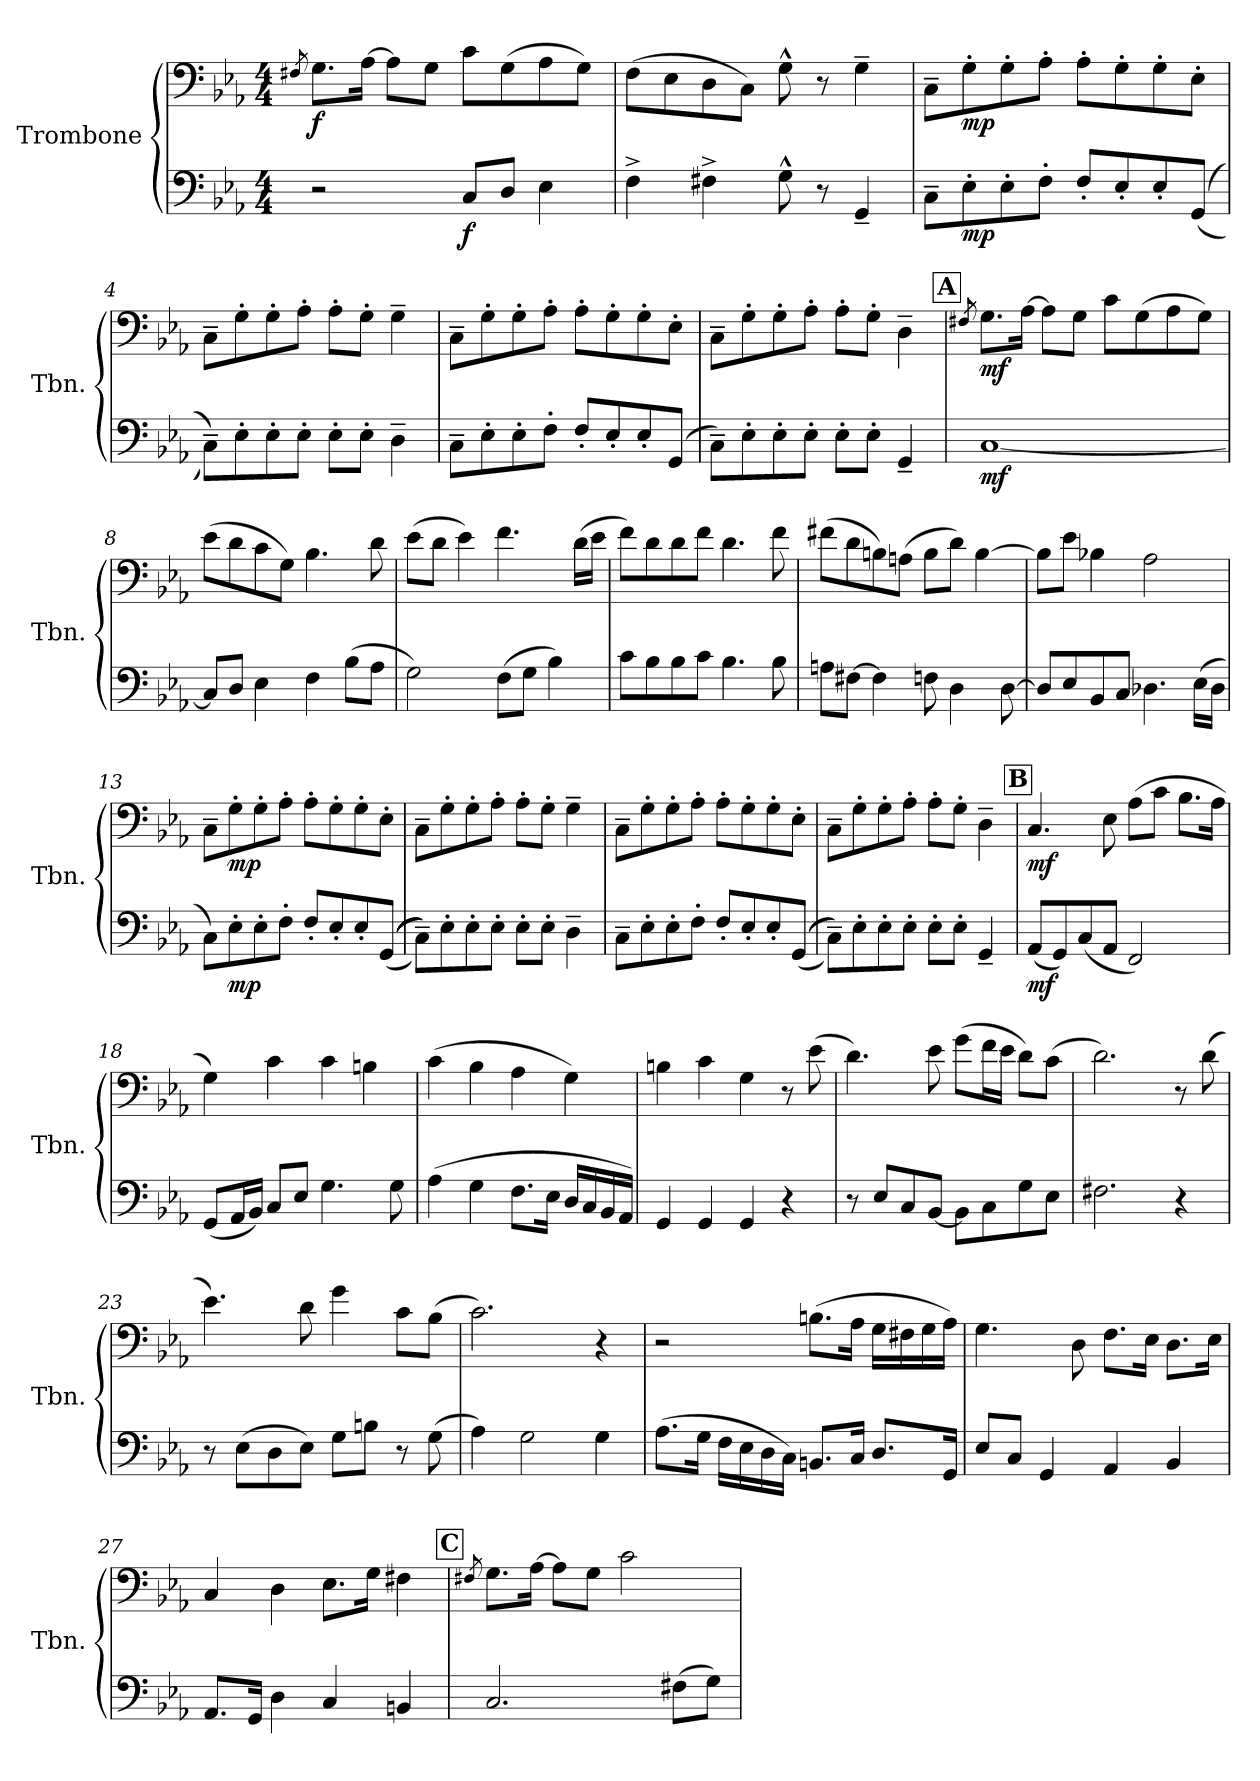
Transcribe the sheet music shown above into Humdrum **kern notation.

**kern	**dynam	**kern	**dynam
*part2	*part2	*part1	*part1
*staff2	*staff2	*staff1	*staff1
*I"Trombone	*	*I"Trombone	*
*I'Tbn.	*	*I'Tbn.	*
*clefF4	*	*clefF4	*
*k[b-e-a-]	*	*k[b-e-a-]	*
*M4/4	*	*M4/4	*
=1	=1	=1	=1
.	.	8qF#X/	.
!	!	!	!LO:DY:b
2r	.	8.G\L	f
.	.	[16A-\Jk	.
.	.	8A-\L]	.
.	.	8G\J	.
!	!LO:DY:b	!	!
8C/L	f	8c\L	.
8D/J	.	(8G\	.
4E-\	.	8A-\	.
.	.	8G\J)	.
=2	=2	=2	=2
4F^\	.	(8F\L	.
.	.	8E-\	.
4F#X^\	.	8D\	.
.	.	8C\J)	.
8G^^\	.	8G^^\	.
8r	.	8r	.
4GG~/	.	4G~\	.
=3	=3	=3	=3
8C~\L	.	8C~\L	.
!	!LO:DY:b	!	!LO:DY:b
8E-'\	mp	8G'\	mp
8E-'\	.	8G'\	.
8F'\J	.	8A-'\J	.
8F'/L	.	8A-'\L	.
8E-'/	.	8G'\	.
8E-'/	.	8G'\	.
((8GG/J	.	8E-'\J	.
=4	=4	=4	=4
8C~\L))	.	8C~\L	.
8E-'\	.	8G'\	.
8E-'\	.	8G'\	.
8E-'\J	.	8A-'\J	.
8E-'\L	.	8A-'\L	.
8E-'\J	.	8G'\J	.
4D~\	.	4G~\	.
!!LO:LB:g=z
=5	=5	=5	=5
8C~\L	.	8C~\L	.
8E-'\	.	8G'\	.
8E-'\	.	8G'\	.
8F'\J	.	8A-'\J	.
8F'/L	.	8A-'\L	.
8E-'/	.	8G'\	.
8E-'/	.	8G'\	.
(8GG/J	.	8E-'\J	.
=6	=6	=6	=6
8C~\L)	.	8C~\L	.
8E-'\	.	8G'\	.
8E-'\	.	8G'\	.
8E-'\J	.	8A-'\J	.
8E-'\L	.	8A-'\L	.
8E-'\J	.	8G'\J	.
4GG~/	.	4D~\	.
!!LO:REH:place=s1:a:B:fs=14:t=A
=7	=7	=7	=7
.	.	8qF#X/	.
!	!LO:DY:b	!	!LO:DY:b
[1C	mf	8.G\L	mf
.	.	[16A-\Jk	.
.	.	8A-\L]	.
.	.	8G\J	.
.	.	8c\L	.
.	.	(8G\	.
.	.	8A-\	.
.	.	8G\J)	.
=8	=8	=8	=8
8C/L]	.	(8e-\L	.
8D/J	.	8d\	.
4E-\	.	8c\	.
.	.	8G\J)	.
4F\	.	4.B-\	.
(8B-\L	.	.	.
8A-\J	.	8d\	.
=9	=9	=9	=9
2G\)	.	(8e-\L	.
.	.	8d\J	.
.	.	4e-\)	.
(8F\L	.	4.f\	.
8G\J	.	.	.
4B-\)	.	.	.
.	.	(16d\LL	.
.	.	16e-\JJ	.
!!LO:LB:g=z
=10	=10	=10	=10
8c\L	.	8f\L)	.
8B-\	.	8d\	.
8B-\	.	8d\	.
8c\J	.	8f\J	.
4.B-\	.	4.d\	.
8B-\	.	8f\	.
=11	=11	=11	=11
8An\L	.	(8f#X\L	.
[8F#X\J	.	8d\	.
4F#\]	.	8Bn\)	.
.	.	(8An\J	.
8Fn\	.	8B\L	.
4D\	.	8d\J)	.
.	.	[4B\	.
[8D\	.	.	.
=12	=12	=12	=12
8D/L]	.	8B\L]	.
8E-/	.	8e-\J	.
8BB-/	.	4B-X\	.
8C/J	.	.	.
4.D-X\	.	2A-\	.
(16E-\LL	.	.	.
16D-\JJ	.	.	.
=13	=13	=13	=13
8C\L)	.	8C~\L	.
!	!LO:DY:b	!	!LO:DY:b
8E-'\	mp	8G'\	mp
8E-'\	.	8G'\	.
8F'\J	.	8A-'\J	.
8F'/L	.	8A-'\L	.
8E-'/	.	8G'\	.
8E-'/	.	8G'\	.
(((((8GG/J	.	8E-'\J	.
!!LO:LB:g=z
=14	=14	=14	=14
8C~\L)))))	.	8C~\L	.
8E-'\	.	8G'\	.
8E-'\	.	8G'\	.
8E-'\J	.	8A-'\J	.
8E-'\L	.	8A-'\L	.
8E-'\J	.	8G'\J	.
4D~\	.	4G~\	.
=15	=15	=15	=15
8C~\L	.	8C~\L	.
8E-'\	.	8G'\	.
8E-'\	.	8G'\	.
8F'\J	.	8A-'\J	.
8F'/L	.	8A-'\L	.
8E-'/	.	8G'\	.
8E-'/	.	8G'\	.
(((8GG/J	.	8E-'\J	.
=16	=16	=16	=16
8C~\L)))	.	8C~\L	.
8E-'\	.	8G'\	.
8E-'\	.	8G'\	.
8E-'\J	.	8A-'\J	.
8E-'\L	.	8A-'\L	.
8E-'\J	.	8G'\J	.
4GG~/	.	4D~\	.
!!LO:REH:place=s1:a:B:fs=14:t=B
=17	=17	=17	=17
!	!LO:DY:b	!	!LO:DY:b
(8AA-/L	mf	4.C/	mf
8GG/)	.	.	.
(8C/	.	.	.
8AA-/J	.	8E-\	.
2FF/)	.	(8A-\L	.
.	.	8c\J	.
.	.	8.B-\L	.
.	.	16A-\Jk	.
=18	=18	=18	=18
(8GG/L	.	4G\)	.
16AA-/L	.	.	.
16BB-/JJ)	.	.	.
8C/L	.	4c\	.
8E-/J	.	.	.
4.G\	.	4c\	.
.	.	4Bn\	.
8G\	.	.	.
!!LO:LB:g=z
=19	=19	=19	=19
(4A-\	.	(4c\	.
4G\	.	4B-\	.
8.F\L	.	4A-\	.
16E-\Jk	.	.	.
16D/LL	.	4G\)	.
16C/	.	.	.
16BB-/	.	.	.
16AA-/JJ)	.	.	.
=20	=20	=20	=20
4GG/	.	4Bn\	.
4GG/	.	4c\	.
4GG/	.	4G\	.
4r	.	8r	.
.	.	(8e-\	.
=21	=21	=21	=21
8r	.	4.d\)	.
8E-/L	.	.	.
8C/	.	.	.
[8BB-/J	.	8e-\	.
8BB-\L]	.	(8g\L	.
8C\	.	16f\L	.
.	.	16e-\JJ	.
8G\	.	8d\L)	.
8E-\J	.	(8c\J	.
=22	=22	=22	=22
2.F#X\	.	2.d\)	.
4r	.	8r	.
.	.	(8d\	.
=23	=23	=23	=23
8r	.	4.e-\)	.
(8E-\L	.	.	.
8D\	.	.	.
8E-\J)	.	8d\	.
8G\L	.	4g\	.
8Bn\J	.	.	.
8r	.	8c\L	.
(8G\	.	(8B-\J	.
=24	=24	=24	=24
4A-\)	.	2.c\)	.
2G\	.	.	.
4G\	.	4r	.
!!LO:PB:g=z
=25	=25	=25	=25
(8.A-\L	.	2r	.
16G\Jk	.	.	.
16F\LL	.	.	.
16E-\	.	.	.
16D\	.	.	.
16C\JJ)	.	.	.
8.BBn/L	.	(8.Bn\L	.
16C/Jk	.	16A-\Jk	.
8.D/L	.	16G\LL	.
.	.	16F#X\	.
.	.	16G\	.
16GG/Jk	.	16A-\JJ)	.
=26	=26	=26	=26
8E-/L	.	4.G\	.
8C/J	.	.	.
4GG/	.	.	.
.	.	8D\	.
4AA-/	.	8.F\L	.
.	.	16E-\Jk	.
4BB-/	.	8.D\L	.
.	.	16E-\Jk	.
=27	=27	=27	=27
8.AA-/L	.	4C/	.
16GG/Jk	.	.	.
4D\	.	4D\	.
4C/	.	8.E-\L	.
.	.	16G\Jk	.
4BBn/	.	4F#X\	.
!!LO:REH:place=s1:a:B:fs=14:t=C
=28	=28	=28	=28
.	.	8qF#X/	.
2.C/	.	8.G\L	.
.	.	[16A-\Jk	.
.	.	8A-\L]	.
.	.	8G\J	.
.	.	2c\	.
(8F#X\L	.	.	.
8G\J)	.	.	.
=	=	=	=
*-	*-	*-	*-
